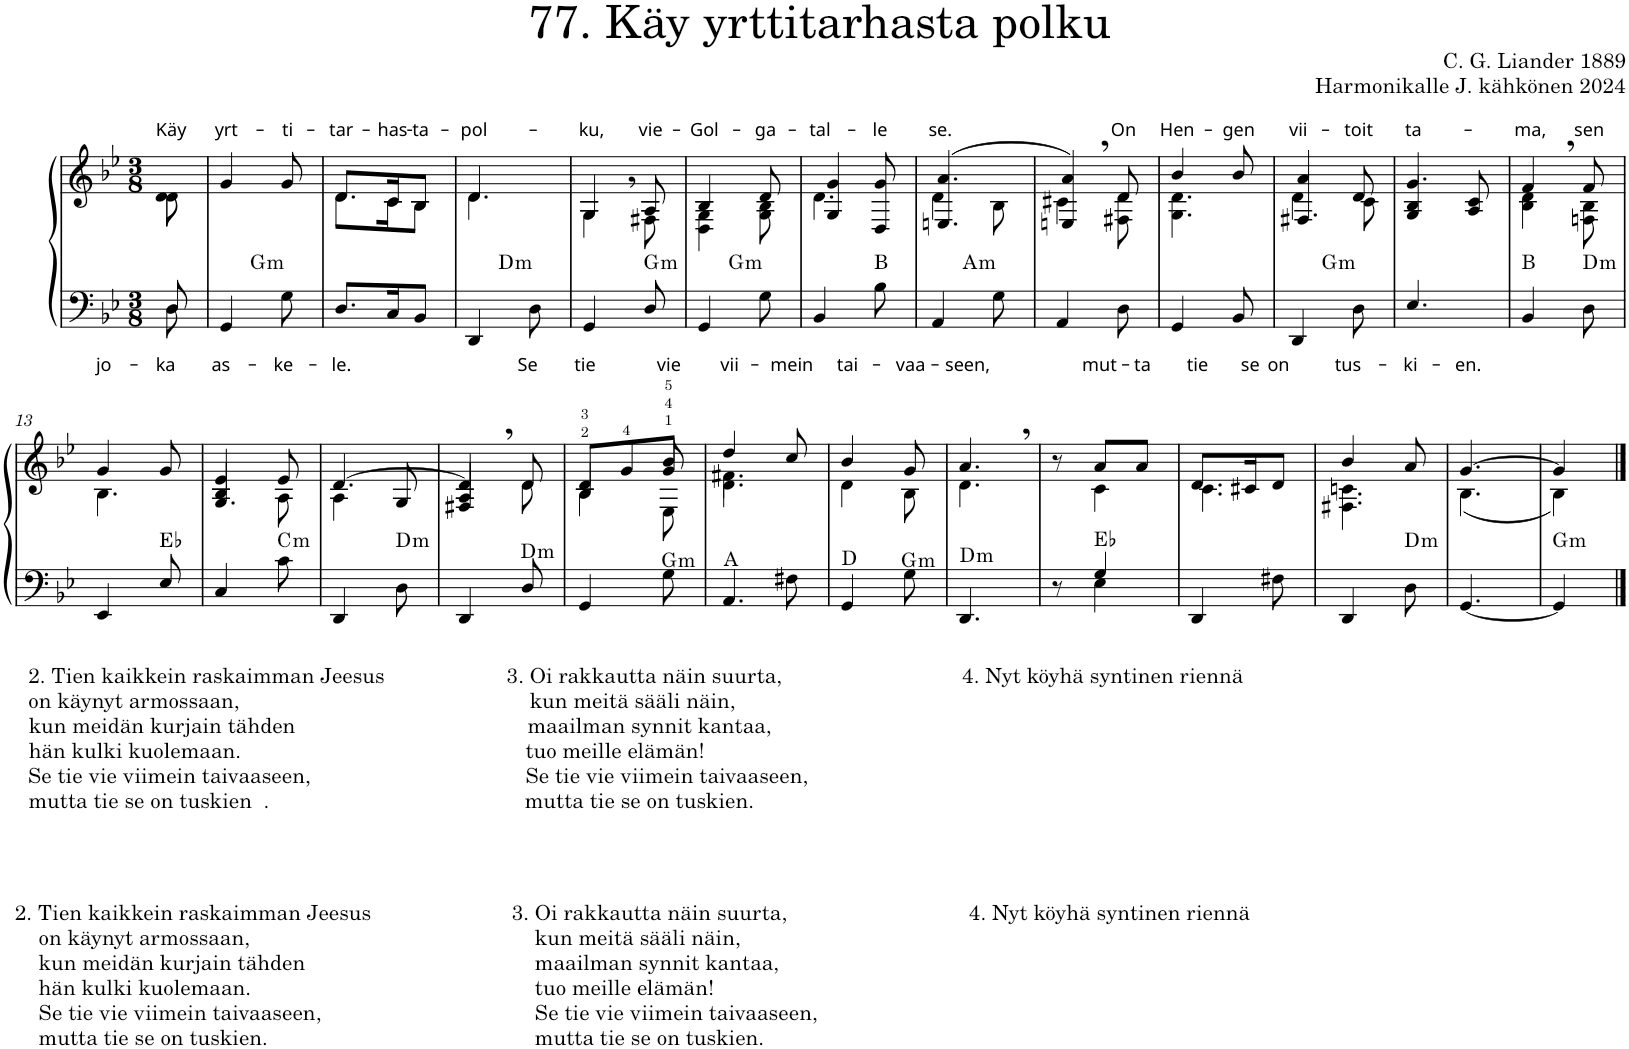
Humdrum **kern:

**kern	**kern	**text	**harte
*part1	*part1	*part1	*part1
*staff2	*staff1	*staff1	*
*I"Harmonikka	*	*	*
*clefF4	*clefG2	*	*
*k[b-e-]	*k[b-e-]	*	*
*M3/8	*M3/8	*	*
=	=	=	=
*^	*^	*	*
!	!	!	!	!LO:LY:a	!
8D/	8D\	8d\	8d\	Käy	.
=1	=1	=1	=1	=1	=1
!	!	!	!	!LO:LY:a	!
*v	*v	*	*	*	*
4GG/	4g/	8ryy	yrt-	.
!	!	!	!	!LO:H:kt=m
.	.	4ryy	.	G:min
!	!	!	!LO:LY:a	!
8G\	8g/	.	-ti-	.
=2	=2	=2	=2	=2
!	!	!	!LO:LY:a	!
8.D/L	8.d/L	8.d\L	-tar-	.
!	!	!	!LO:LY:a	!
16C/K	16c/K	16c\K	-has-	.
!	!	!	!LO:LY:a	!
8BB-/J	8B-/J	8B-\J	-ta-	.
=3	=3	=3	=3	=3
!	!	!	!LO:LY:a	!
*	*	*^	*	*
4DD/	4.d/	4.d\	8ryy	-pol-	.
!	!	!	!	!	!LO:H:kt=m
.	.	.	4ryy	.	D:min
8D\	.	.	.	.	.
=4	=4	=4	=4	=4	=4
!	!	!	!	!LO:LY:a	!
*	*	*v	*v	*	*
4GG/	4G/	4G,<\	-ku,	.
!	!	!	!LO:LY:a	!LO:H:kt=m
8D/	8A/	8F#X\	vie-	G:min
=5	=5	=5	=5	=5
!	!	!	!LO:LY:a	!
*	*	*^	*	*
4GG/	4B-/	4D\ 4G\	8ryy	-Gol-	.
!	!	!	!	!	!LO:H:kt=m
.	.	.	4ryy	.	G:min
!	!	!	!	!LO:LY:a	!
8G\	8d/	8G\ 8B-\	.	-ga-	.
=6	=6	=6	=6	=6	=6
!	!	!	!	!LO:LY:a	!
*	*	*v	*v	*	*
4BB-/	4G/ 4g/	4.d\	-tal-	.
!	!	!	!LO:LY:a	!
8B-\	8D/ 8g/	.	-le	B:maj
*	*v	*v	*	*
=7	=7	=7	=7
!	!	!LO:LY:a	!
*	*^	*	*
*	*	*^	*	*
4AA/	(4.En/ 4.a/	4d\	8ryy	se.	.
!	!	!	!	!	!LO:H:kt=m
.	.	.	4ryy	.	A:min
8G\	.	8B-\	.	.	.
*	*	*v	*v	*	*
=8	=8	=8	=8	=8
4AA/	4En/, 4a/,)	4c#X\	.	.
!	!	!	!LO:LY:a	!
8D\	8d/	8F#X\ 8d\	On	.
=9	=9	=9	=9	=9
!	!	!	!LO:LY:a	!
4GG/	4b-/	4.G\ 4.d\	Hen-	.
!	!	!	!LO:LY:a	!
8BB-/	8b-/	.	-gen	.
*	*v	*v	*	*
=10	=10	=10	=10
!	!	!LO:LY:a	!
*	*^	*	*
*	*	*^	*	*
*	*	*	*^	*	*
4DD/	4a/	4d\	4.F#X/	8ryy	vii-	.
!	!	!	!	!	!	!LO:H:kt=m
.	.	.	.	4ryy	.	G:min
!	!	!	!	!	!LO:LY:a	!
8D\	8d/	8c\	.	.	-toit	.
=11	=11	=11	=11	=11	=11	=11
!	!	!	!	!	!LO:LY:a	!
*	*	*v	*v	*v	*	*
4.E-/	4.g/	4G/ 4B-/	ta-	.
.	.	8A/ 8c/	.	.
=12	=12	=12	=12	=12
!	!	!	!LO:LY:a	!
4BB-/	4f,/	4B-\ 4d\	-ma,	B:maj
!	!	!	!LO:LY:a	!LO:H:kt=m
8D\	8f/	8Fn\ 8B-\	sen	D:min
!!LO:LB:g=z	!!
=13	=13	=13	=13	=13
!LO:TX:b:t=2. Tien kaikkein raskaimman Jeesus                     3. Oi rakkautta näin suurta,                               4. Nyt köyhä syntinen riennä	!	!	!	!
!LO:TX:b:t=on käynyt armossaan,                                                  kun meitä sääli näin,	!	!	!	!
!LO:TX:b:t=kun meidän kurjain tähden                                        maailman synnit kantaa,	!	!	!	!
!LO:TX:b:t=hän kulki kuolemaan.                                                 tuo meille elämän!	!	!	!	!
!LO:TX:b:t=Se tie vie viimein taivaaseen,                                     Se tie vie viimein taivaaseen,	!	!	!	!
!LO:TX:b:t=mutta tie se on tuskien  .                                            mutta tie se on tuskien.	!	!	!	!
!	!	!	!LO:LY:a	!
4EE-/	4g/	4.B-\	jo-	.
!	!	!	!LO:LY:a	!
8E-/	8g/	.	-ka	Eb:maj
*	*v	*v	*	*
=14	=14	=14	=14
!	!	!LO:LY:a	!
*	*^	*	*
*	*	*^	*	*
4C/	4e-/	4B-/	4.G/	as-	.
!	!	!	!	!LO:LY:a	!LO:H:kt=m
8c\	8e-/	8A\	.	-ke-	C:min
*	*	*v	*v	*	*
=15	=15	=15	=15	=15
!	!	!	!LO:LY:a	!
4DD/	[>4.d/	4A\	-le.	.
!	!	!	!	!LO:H:kt=m
8D\	.	8G/	.	D:min
=16	=16	=16	=16	=16
*	*	*^	*	*
4DD/	4d,/]	4A/	4F#X/	.	.
!	!	!	!	!LO:LY:a	!LO:H:kt=m
8D/	8d/	8d\	8ryy	Se	D:min
=17	=17	=17	=17	=17	=17
!	!	!	!	!LO:LY:a	!
4GG/	8d/L	4B-\	4B-/	tie	.
.	8g/	.	.	.	.
!	!	!	!	!LO:LY:a	!LO:H:kt=m
8G\	8b-/J	8g/	8E-\	vie	G:min
=18	=18	=18	=18	=18	=18
*^	*	*	*	*	*
!	!	!	!	!	!LO:LY:a	!
4.AA/	4ryy	4dd/	4.f#X\	4.d\	vii-	A:maj
!	!	!	!	!	!LO:LY:a	!
.	8F#X\	8cc/	.	.	-mein	.
*	*	*v	*v	*v	*	*
=19	=19	=19	=19	=19
!	!	!	!LO:LY:a	!
*v	*v	*^	*	*
4GG/	4b-/	4d\	tai-	D:maj
!	!	!	!LO:LY:a	!LO:H:kt=m
8G\	8g/	8B-\	-vaa-	G:min
=20	=20	=20	=20	=20
!	!	!	!LO:LY:a	!LO:H:kt=m
4.DD/	4.a,/	4.d\	-seen,	D:min
=21	=21	=21	=21	=21
*^	*	*	*	*
8r	8ryy	8r	8ryy	.	.
!	!	!	!	!LO:LY:a	!
4E-\	4G/	8a/L	4c\	mut-	Eb:maj
!	!	!	!	!LO:LY:a	!
.	.	8a/J	.	-ta	.
*v	*v	*	*	*	*
=22	=22	=22	=22	=22
!	!	!	!LO:LY:a	!
4DD/	8.d/L	4.c\	tie	.
!	!	!	!LO:LY:a	!
.	16c#X/K	.	se	.
!	!	!	!LO:LY:a	!
8F#X\	8d/J	.	on	.
*	*v	*v	*	*
=23	=23	=23	=23
!	!	!LO:LY:a	!
*	*^	*	*
*	*	*^	*	*
4DD/	4b-/	4.cn\	4.F#X\	tus-	.
!	!	!	!	!LO:LY:a	!LO:H:kt=m
8D\	8a/	.	.	-ki-	D:min
*	*v	*v	*v	*	*
=24	=24	=24	=24
!	!	!LO:LY:a	!
*	*^	*	*
[<4.GG/	[>4.g/	(4.B-\	-en.	.
=25	=25	=25	=25	=25
!	!	!	!	!LO:H:kt=m
4GG/]	4g/]	4B-\)	.	G:min
*	*v	*v	*	*
==	==	==	==
*-	*-	*-	*-
